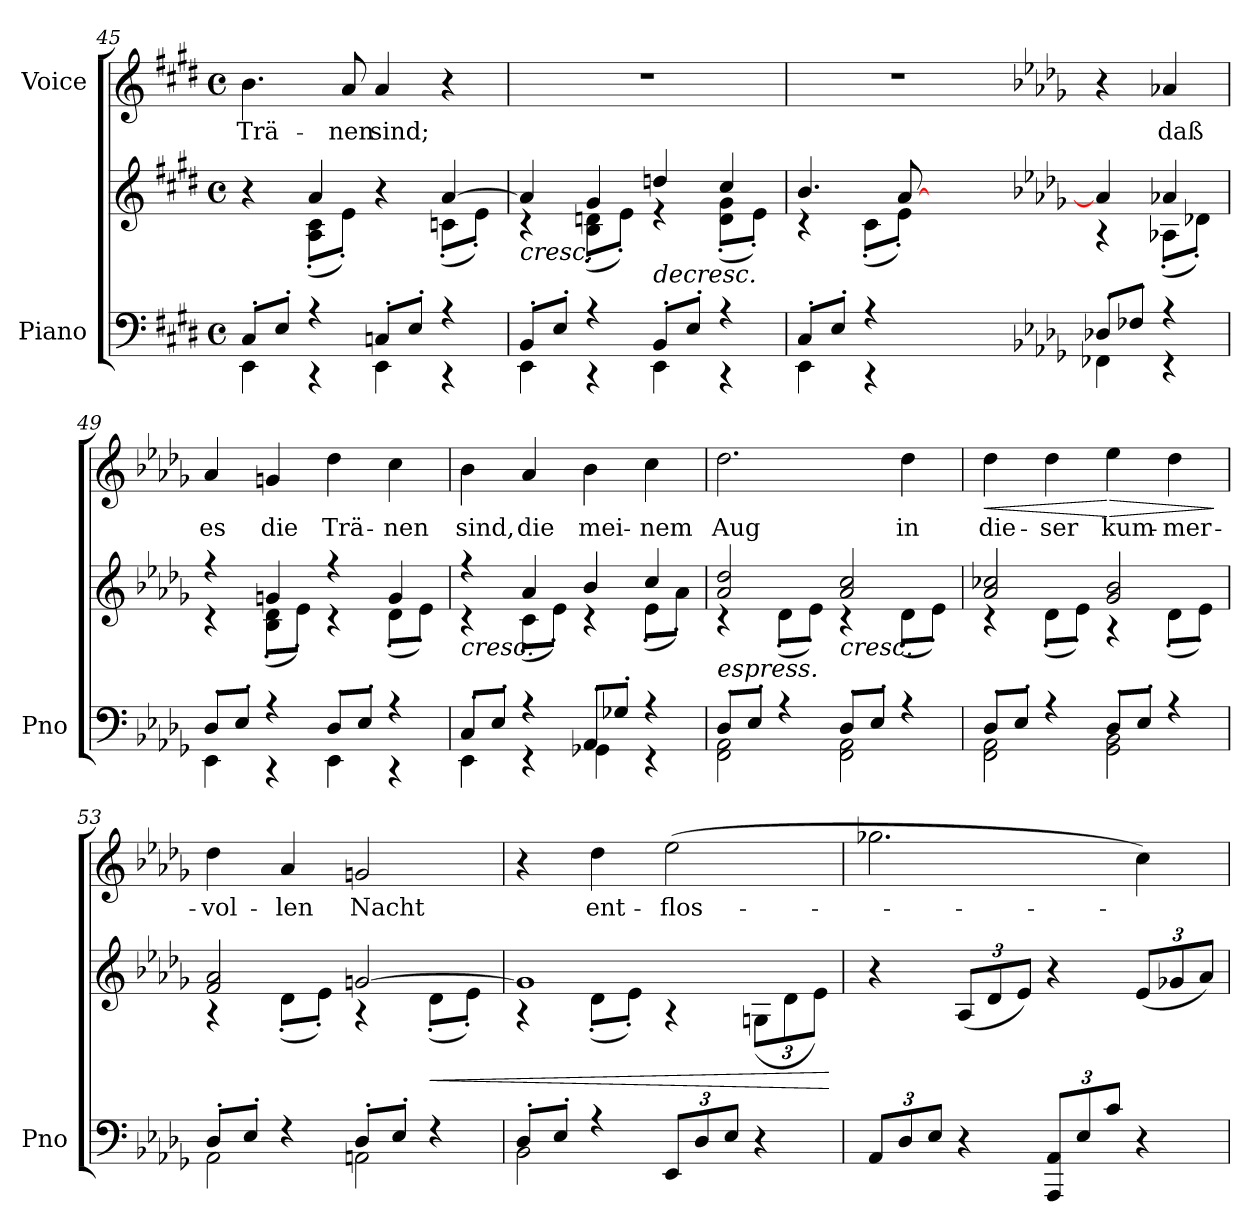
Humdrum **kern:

**kern	**kern	**dynam	**kern	**text	**dynam
*part2	*part2	*part2	*part1	*part1	*part1
*staff3	*staff2	*staff2/3	*staff1	*staff1	*staff1
*I"Piano	*	*	*I"Voice	*	*
*I'Pno	*	*	*	*	*
*clefF4	*clefG2	*	*clefG2	*	*
*k[f#c#g#d#]	*k[f#c#g#d#]	*	*k[f#c#g#d#]	*	*
*M4/4	*M4/4	*	*M4/4	*	*
*met(c)	*met(c)	*	*met(c)	*	*
=45	=45	=45	=45	=45	=45
*^	*^	*	*	*	*
8C#'/L	4EE\	4r	4ryy	.	4.b\	Trä-	.
8E'/J	.	.	.	.	.	.	.
4r	4r	4a/	(8A\' 8c#\'L	.	.	.	.
.	.	.	8e'\J)	.	8a/	-nen	.
8Cn'/L	4EE\	4r	4ryy	.	4a/	sind;	.
8E'/J	.	.	.	.	.	.	.
4r	4r	[4a/	(8cn'\L	.	4r	.	.
.	.	.	8e'\J)	.	.	.	.
=46	=46	=46	=46	=46	=46	=46	=46
!	!	!	!	!LO:HP:b	!	!	!
8BB'/L	4EE\	4a/]	4r	<	1r	.	.
8E'/J	.	.	.	.	.	.	.
4r	4r	4g#/	(8B\' 8dn\'L	.	.	.	.
.	.	.	8e'\J)	.	.	.	.
!	!	!	!	!LO:HP:b	!	!	!
8BB'/L	4EE\	4ddn/	4r	>	.	.	.
8E'/J	.	.	.	.	.	.	.
4r	4r	4cc#/	(8d\' 8g#\'L	.	.	.	.
.	.	.	8e'\J)	[	.	.	.
=47	=47	=47	=47	=47	=47	=47	=47
8C#'/L	4EE\	4.b/	4r	.	1r	.	.
8E'/J	.	.	.	.	.	.	.
4r	4r	.	(8c#'\L	.	.	.	.
.	.	[8a/	8e'\J)	.	.	.	.
2ryy	2ryy	2ryy	2ryy	.	.	.	.
=48-	=48-	=48-	=48-	=48-	=48-	=48-	=48-
*k[b-e-a-d-g-]	*	*k[b-e-a-d-g-]	*	*	*k[b-e-a-d-g-]	*	*
8D-X'/L	4FF-X\	4an/]	4r	.	4r	.	.
8F-X'/J	.	.	.	.	.	.	.
4r	4r	4a-X/	(8A-X'\L	.	4a-X/	daß	.
.	.	.	8d-X'\J)	.	.	.	.
=49	=49	=49	=49	=49	=49	=49	=49
8D-'/L	4EE-\	4r	4r	.	4a-/	es	.
8E-'/J	.	.	.	.	.	.	.
4r	4r	4gn/	(8B-\' 8d-\'L	.	4gn/	die	.
.	.	.	8e-'\J)	.	.	.	.
8D-'/L	4EE-\	4r	4r	.	4dd-\	Trä-	.
8E-'/J	.	.	.	.	.	.	.
4r	4r	4g/	(8d-'\L	.	4cc\	-nen	.
.	.	.	8e-'\J)	.	.	.	.
=50	=50	=50	=50	=50	=50	=50	=50
!	!	!	!	!LO:HP:b	!	!	!
8C'/L	4EE-\	4r	4r	<	4b-\	sind,	.
8E-'/J	.	.	.	.	.	.	.
4r	4r	4a-/	(8c'\L	.	4a-/	die	.
.	.	.	8e-'\J)	.	.	.	.
8AA-'/L	4GG-X\	4b-/	4r	.	4b-\	mei-	.
8G-X'/J	.	.	.	.	.	.	.
4r	4r	4cc/	(8e-'\L	.	4cc\	-nem	.
.	.	.	8a-'\J)	.	.	.	.
*v	*v	*	*	*	*	*	*
*	*v	*v	*	*	*	*
.	.	]	.	.	.
=51	=51	=51	=51	=51	=51
*^	*^	*	*	*	*
!LO:TX:i:t=espress.	!	!	!	!	!	!	!
8D-'/L	2FF\ 2AA-\	2a-/ 2dd-/	4r	.	2.dd-\	Aug	.
8E-'/J	.	.	.	.	.	.	.
4r	.	.	(8d-'\L	.	.	.	.
.	.	.	8e-'\J)	.	.	.	.
!	!	!LO:TX:b:i:t=cresc.	!	!	!	!	!
8D-'/L	2FF\ 2AA-\	2a-/ 2cc/	4r	.	.	.	.
8E-'/J	.	.	.	.	.	.	.
4r	.	.	(8d-'\L	.	4dd-\	in	.
.	.	.	8e-'\J)	.	.	.	.
=52	=52	=52	=52	=52	=52	=52	=52
!	!	!	!	!	!	!	!LO:HP:b
8D-'/L	2FF\ 2AA-\	2a-/ 2cc-X/	4r	.	4dd-\	die-	<
8E-'/J	.	.	.	.	.	.	.
4r	.	.	(8d-'\L	.	4dd-\	-ser	.
.	.	.	8e-'\J)	.	.	.	.
!	!	!	!	!	!	!	!LO:HP:n=1:b
8D-'/L	2GG-\ 2BB-\	2g-/ 2b-/	4r	.	4ee-\	kum-	[ >
8E-'/J	.	.	.	.	.	.	.
4r	.	.	(8d-'\L	.	4dd-\	-mer-	.
.	.	.	8e-'\J)	.	.	.	.
*v	*v	*	*	*	*	*	*
*	*v	*v	*	*	*	*
.	.	.	.	.	]
=53	=53	=53	=53	=53	=53
*^	*^	*	*	*	*
8D-'/L	2AA-\	2f/ 2a-/	4r	.	4dd-\	-vol-	.
8E-'/J	.	.	.	.	.	.	.
4r	.	.	(8d-'\L	.	4a-/	-len	.
.	.	.	8e-'\J)	.	.	.	.
8D-'/L	2AAn\	[2gn/	4r	.	2gn/	Nacht	.
8E-'/J	.	.	.	.	.	.	.
!	!	!	!	!LO:HP:b	!	!	!
4r	.	.	(8d-'\L	<	.	.	.
.	.	.	8e-'\J)	.	.	.	.
=54	=54	=54	=54	=54	=54	=54	=54
8D-'/L	2BB-\	1g]	4r	.	4r	.	.
8E-'/J	.	.	.	.	.	.	.
4r	.	.	(8d-'\L	.	4dd-\	ent-	.
.	.	.	8e-'\J)	.	.	.	.
12EE-/L	2ryy	.	4r	.	(2ee-\	-flos-	.
12D-/	.	.	.	.	.	.	.
12E-/J	.	.	.	.	.	.	.
4r	.	.	(12Gn\L	.	.	.	.
.	.	.	12d-\	.	.	.	.
.	.	.	12e-\J)	.	.	.	.
*v	*v	*	*	*	*	*	*
*	*v	*v	*	*	*	*
.	.	[	.	.	.
=55	=55	=55	=55	=55	=55
12AA-/L	4r	.	2.gg-X\	.	.
12D-/	.	.	.	.	.
12E-/J	.	.	.	.	.
*	*Xbrackettup	*	*	*	*
4r	(12A-/L	.	.	.	.
.	12d-/	.	.	.	.
.	12e-/J)	.	.	.	.
12AAA-/ 12AA-/L	4r	.	.	.	.
12E-/	.	.	.	.	.
12c/J	.	.	.	.	.
4r	(12e-/L	.	4cc\)	.	.
.	12g-X/	.	.	.	.
.	12a-/J)	[	.	.	.
=	=	=	=	=	=
*-	*-	*-	*-	*-	*-
